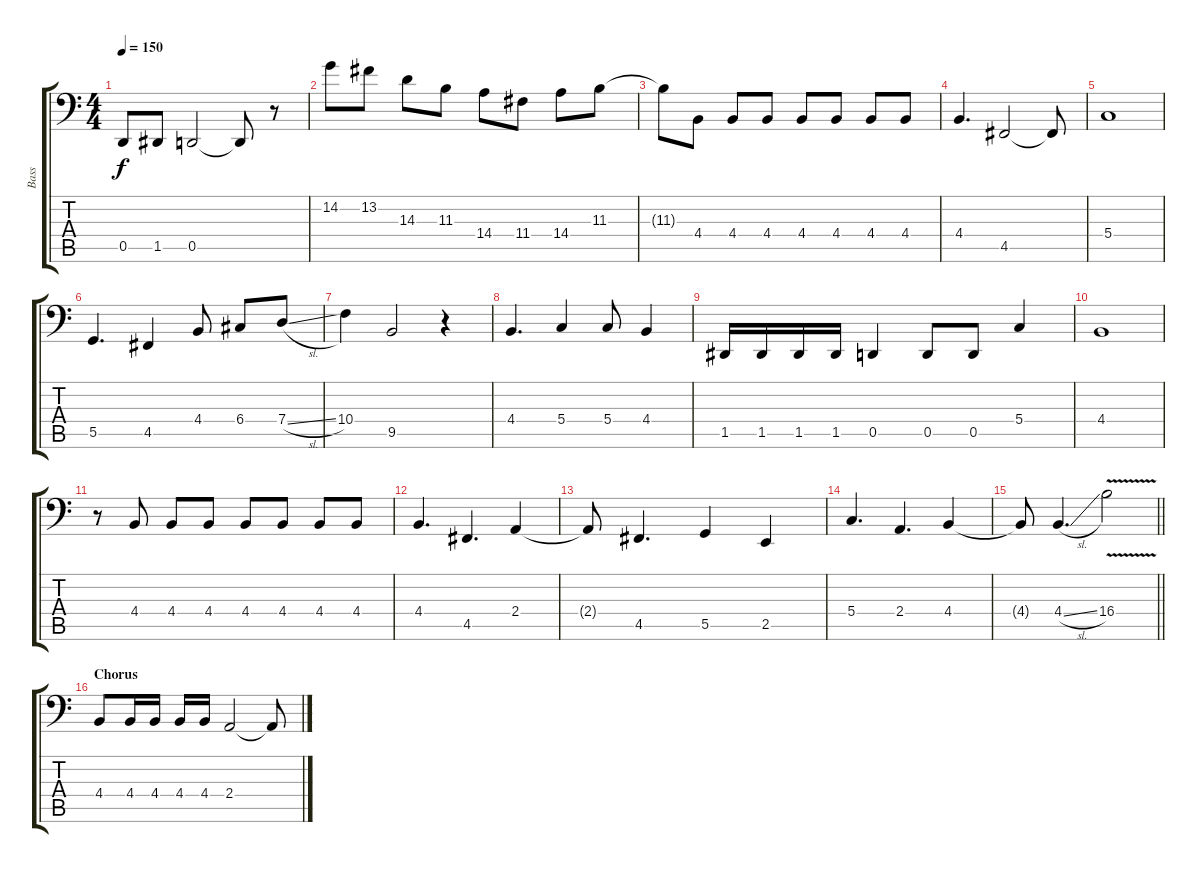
\track ("Bass" "Bass") {instrument electricbassfinger}
\staff {score tabs}
\tuning (Bb2 F2 C2 G1 D1 A0) {hide}
\ts (4 4)
\tempo 150
\clef f4
\ks c
0.5.8{dy f} 1.5.8 0.5.2 0.5{t}.8 r.8 |
14.2.8 13.2.8 14.3.8 11.3.8 14.4.8 11.4.8 14.4.8 11.3.8 |
11.3{t}.8 4.4.8 4.4.8 4.4.8 4.4.8 4.4.8 4.4.8 4.4.8 |
4.4.4{d} 4.5.2 4.5{t}.8 |
5.4.1 |
5.5.4{d} 4.5.4 4.4.8 6.4.8 7.4{sl}.8 |
10.4.4 9.5.2 r.4 |
4.4.4{d} 5.4.4 5.4.8 4.4.4 |
1.5.16 1.5.16 1.5.16 1.5.16 0.5.4 0.5.8 0.5.8 5.4.4 |
4.4.1 |
r.8 4.4.8 4.4.8 4.4.8 4.4.8 4.4.8 4.4.8 4.4.8 |
4.4.4{d} 4.5.4{d} 2.4.4 |
2.4{t}.8 4.5.4{d} 5.5.4 2.5.4 |
5.4.4{d} 2.4.4{d} 4.4.4 |
\barLineRight lightlight
4.4{t}.8 4.4{sl}.4{d} 16.4{v}.2 |
\section ("" "Chorus")
4.4.8 4.4.16 4.4.16 4.4.16 4.4.16 2.4.2 2.4{t}.8
